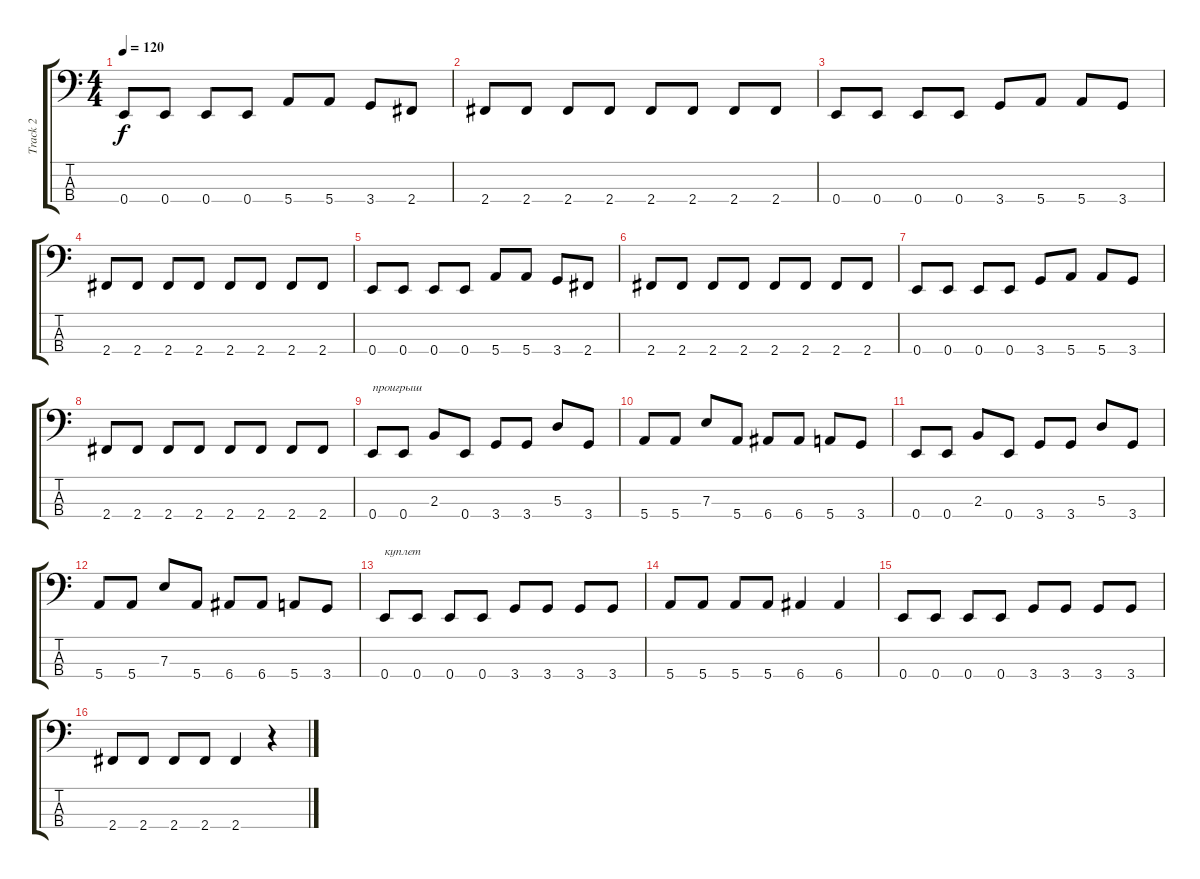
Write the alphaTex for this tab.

\track ("Track 2" "Track 2") {instrument electricbassfinger}
\staff {score tabs}
\tuning (G2 D2 A1 E1) {hide}
\ts (4 4)
\tempo 120
\clef f4
\ks c
0.4.8{dy f} 0.4.8 0.4.8 0.4.8 5.4.8 5.4.8 3.4.8 2.4.8 |
2.4.8 2.4.8 2.4.8 2.4.8 2.4.8 2.4.8 2.4.8 2.4.8 |
0.4.8 0.4.8 0.4.8 0.4.8 3.4.8 5.4.8 5.4.8 3.4.8 |
2.4.8 2.4.8 2.4.8 2.4.8 2.4.8 2.4.8 2.4.8 2.4.8 |
0.4.8 0.4.8 0.4.8 0.4.8 5.4.8 5.4.8 3.4.8 2.4.8 |
2.4.8 2.4.8 2.4.8 2.4.8 2.4.8 2.4.8 2.4.8 2.4.8 |
0.4.8 0.4.8 0.4.8 0.4.8 3.4.8 5.4.8 5.4.8 3.4.8 |
2.4.8 2.4.8 2.4.8 2.4.8 2.4.8 2.4.8 2.4.8 2.4.8 |
0.4.8{txt "проигрыш"} 0.4.8 2.3.8 0.4.8 3.4.8 3.4.8 5.3.8 3.4.8 |
5.4.8 5.4.8 7.3.8 5.4.8 6.4.8 6.4.8 5.4.8 3.4.8 |
0.4.8 0.4.8 2.3.8 0.4.8 3.4.8 3.4.8 5.3.8 3.4.8 |
5.4.8 5.4.8 7.3.8 5.4.8 6.4.8 6.4.8 5.4.8 3.4.8 |
0.4.8{txt "куплет"} 0.4.8 0.4.8 0.4.8 3.4.8 3.4.8 3.4.8 3.4.8 |
5.4.8 5.4.8 5.4.8 5.4.8 6.4.4 6.4.4 |
0.4.8 0.4.8 0.4.8 0.4.8 3.4.8 3.4.8 3.4.8 3.4.8 |
2.4.8 2.4.8 2.4.8 2.4.8 2.4.4 r.4
